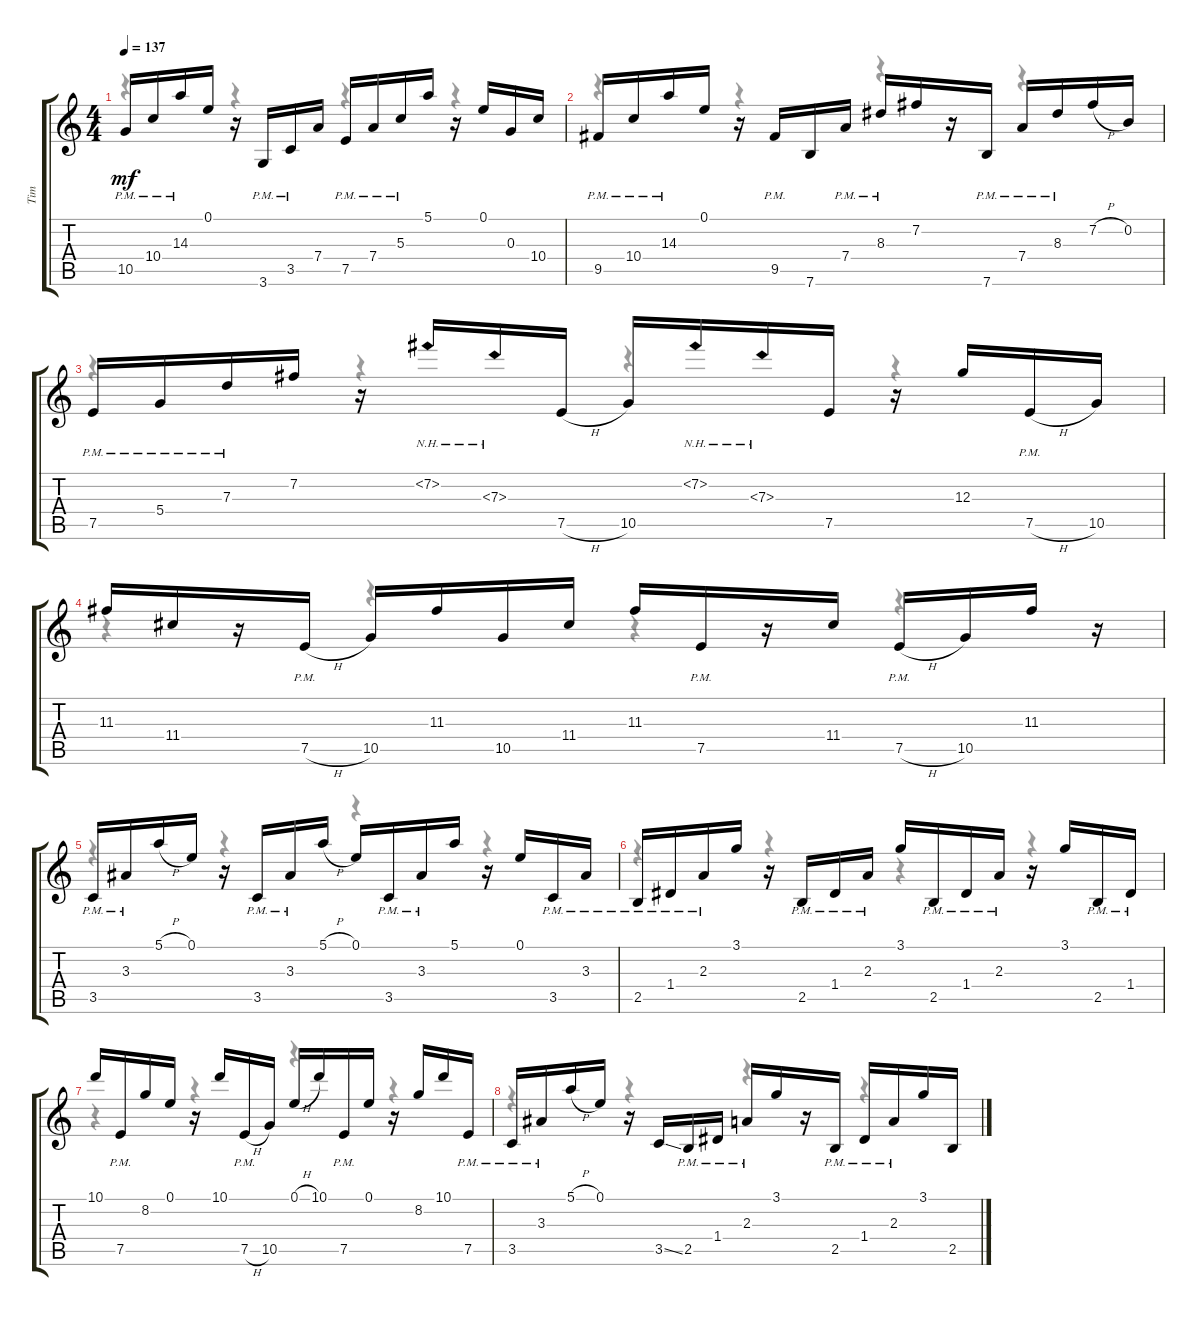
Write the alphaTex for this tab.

\track ("Tim" "Tim") {instrument acousticguitarnylon}
\staff {score tabs}
\tuning (E4 B3 G3 D3 A2 E2) {hide}
\voice
\ts (4 4)
\tempo 137
\clef g2
\ks c
10.5{pm}.16{dy mf} 10.4{pm}.16 14.3{pm}.16 0.1.16 r.16 3.6{pm}.16 3.5{pm}.16 7.4.16 7.5{pm}.16 7.4{pm}.16 5.3{pm}.16 5.1.16 r.16 0.1.16 0.3.16 10.4.16 |
9.5{pm}.16 10.4{pm}.16 14.3{pm}.16 0.1.16 r.16 9.5{pm}.16 7.6.16 7.4{pm}.16 8.3{pm}.16 7.2.16 r.16 7.6{pm}.16 7.4{pm}.16 8.3{pm}.16 7.2{h}.16 0.2.16 |
7.5{pm}.16 5.4{pm}.16 7.3{pm}.16 7.2.16 r.16 7.2{nh}.16 7.3{nh}.16 7.5{h}.16 10.5.16 7.2{nh}.16 7.3{nh}.16 7.5.16 r.16 12.3.16 7.5{h pm}.16 10.5.16 |
11.3.16 11.4.16 r.16 7.5{h pm}.16 10.5.16 11.3.16 10.5.16 11.4.16 11.3.16 7.5{pm}.16 r.16 11.4.16 7.5{h pm}.16 10.5.16 11.3.16 r.16 |
3.5{pm}.16 3.3{pm}.16 5.1{h}.16 0.1.16 r.16 3.5{pm}.16 3.3{pm}.16 5.1{h}.16 0.1.16 3.5{pm}.16 3.3{pm}.16 5.1.16 r.16 0.1.16 3.5{pm}.16 3.3{pm}.16 |
2.5{pm}.16 1.4{pm}.16 2.3{pm}.16 3.1.16 r.16 2.5{pm}.16 1.4{pm}.16 2.3{pm}.16 3.1.16 2.5{pm}.16 1.4{pm}.16 2.3{pm}.16 r.16 3.1.16 2.5{pm}.16 1.4{pm}.16 |
10.1.16 7.5{pm}.16 8.2.16 0.1.16 r.16 10.1.16 7.5{h pm}.16 10.5.16 0.1{h}.16 10.1.16 7.5{pm}.16 0.1.16 r.16 8.2.16 10.1.16 7.5{pm}.16 |
3.5{pm}.16 3.3{pm}.16 5.1{h}.16 0.1.16 r.16 3.5{ss}.16 2.5{pm}.16 1.4{pm}.16 2.3{pm}.16 3.1.16 r.16 2.5{pm}.16 1.4{pm}.16 2.3{pm}.16 3.1.16 2.5.16
\voice
\clef g2
\ottava regular
\simile none
\ks c
r.4{dy f} r.4 r.4 r.4 |
r.4 r.4 r.4 r.4 |
r.4 r.4 r.4 r.4 |
r.4 r.4 r.4 r.4 |
r.4 r.4 r.4 r.4 |
r.4 r.4 r.4 r.4 |
r.4 r.4 r.4 r.4 |
r.4 r.4 r.4 r.4
